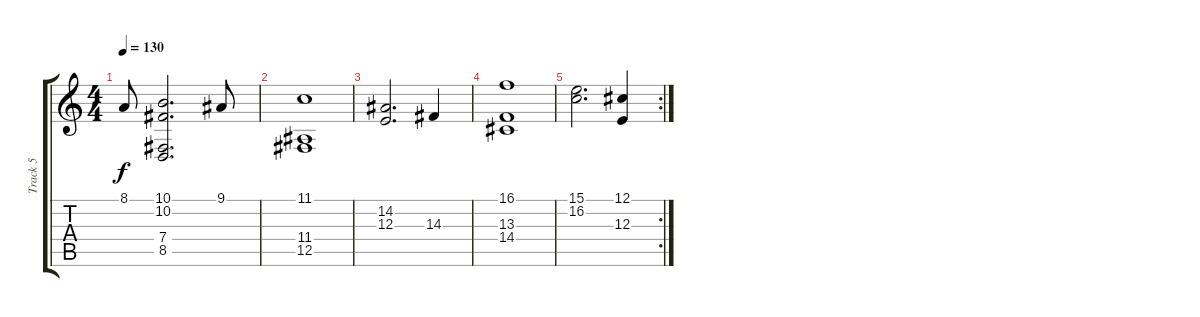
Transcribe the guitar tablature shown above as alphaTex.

\track ("Track 5" "Track 5") {instrument acousticgrandpiano}
\staff {score tabs}
\tuning (Db4 Ab3 E3 B2 Gb2 Db2) {hide}
\ts (4 4)
\tempo 130
\clef g2
\ks c
8.1.8{dy f} (10.1 10.2 7.4 8.5).2{d} 9.1.8 |
(11.1 11.4 12.5).1 |
(14.2 12.3).2{d} 14.3.4 |
(16.1 13.3 14.4).1 |
\rc 2
(15.1 16.2).2{d} (12.1 12.3).4
